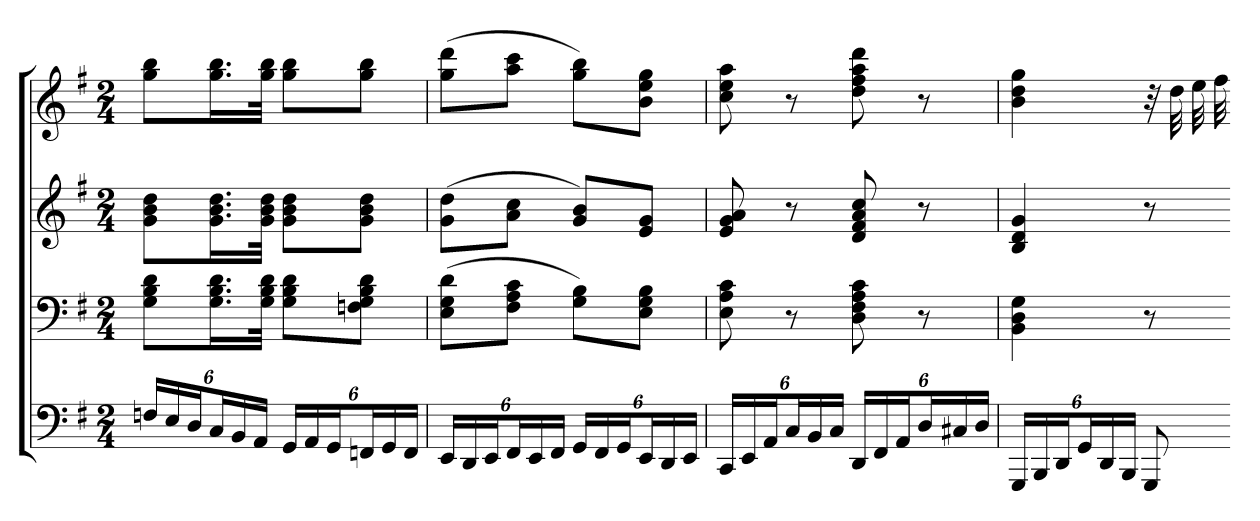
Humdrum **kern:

**kern	**kern	**kern	**kern
*part4	*part3	*part2	*part1
*staff4	*staff3	*staff2	*staff1
*clefF4	*clefF4	*clefG2	*clefG2
*k[f#]	*k[f#]	*k[f#]	*k[f#]
*G:	*G:	*G:	*G:
*M2/4	*M2/4	*M2/4	*M2/4
=	=	=	=
24FnLL	8G 8B 8dL	8g 8b 8ddL	8gg 8bbL
24E	.	.	.
24DJ	.	.	.
24CL	16.G 16.B 16.dL	16.g 16.b 16.ddL	16.gg 16.bbL
24BB	.	.	.
24AAJJ	.	.	.
.	32G 32B 32dJJk	32g 32b 32ddJJk	32gg 32bbJJk
24GGLL	8G 8B 8dL	8g 8b 8ddL	8gg 8bbL
24AA	.	.	.
24GGJ	.	.	.
24FFnL	8Fn 8G 8B 8dJ	8g 8b 8ddJ	8gg 8bbJ
24GG	.	.	.
24FFJJ	.	.	.
=	=	=	=
24EELL	(8E 8G 8dL	(8g 8ddL	(8gg 8dddL
24DD	.	.	.
24EEJ	.	.	.
24FF#L	8F# 8A 8cJ	8a 8ccJ	8aa 8cccJ
24EE	.	.	.
24FF#JJ	.	.	.
24GGLL	8G 8BL)	8g 8bL)	8gg 8bbL)
24FF#	.	.	.
24GGJ	.	.	.
24EEL	8E 8G 8BJ	8e 8gJ	8b 8ee 8ggJ
24DD	.	.	.
24EEJJ	.	.	.
=	=	=	=
24CCLL	8E 8A 8c	8e 8g 8a	8cc 8ee 8aa
24EE	.	.	.
24AAJ	.	.	.
24CL	8r	8r	8r
24BB	.	.	.
24CJJ	.	.	.
24DDLL	8D 8F# 8A 8c	8d 8f# 8a 8cc	8dd 8ff# 8aa 8ddd
24FF#	.	.	.
24AAJ	.	.	.
24DL	8r	8r	8r
24C#X	.	.	.
24DJJ	.	.	.
=	=	=	=
24GGGLL	4BB 4D 4G	4B 4d 4g	4b 4dd 4gg
24BBB	.	.	.
24DDJ	.	.	.
24GGL	.	.	.
24DD	.	.	.
24BBBJJ	.	.	.
8GGG	8r	8r	32r
.	.	.	32dd
.	.	.	32ee
.	.	.	32ff#
=-	=-	=-	=-
*-	*-	*-	*-
